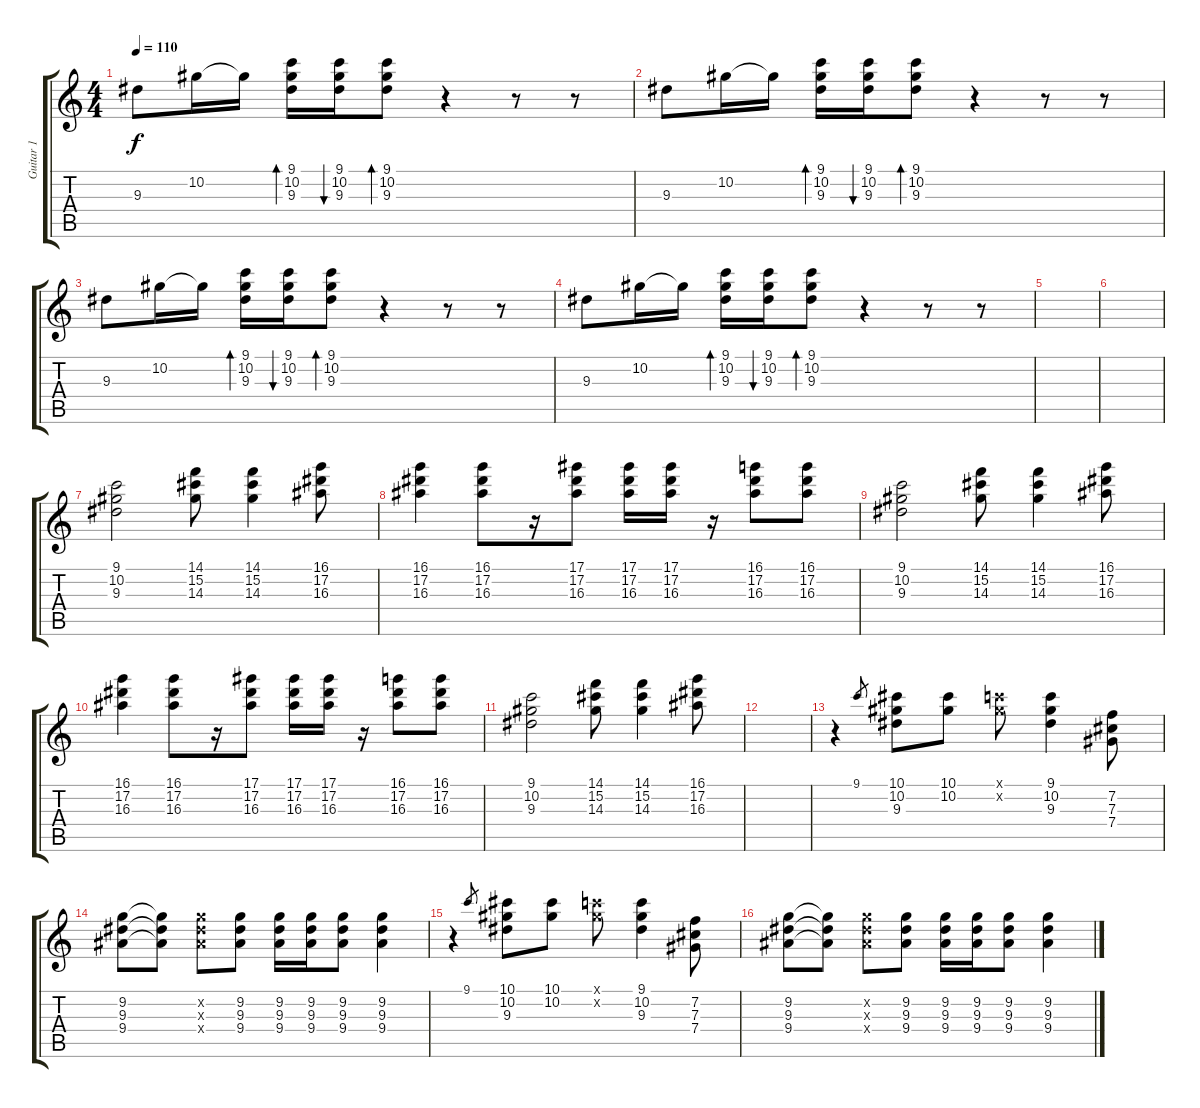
\track ("Guitar 1" "Guitar 1") {instrument electricguitarjazz}
\staff {score tabs}
\tuning (Eb4 Bb3 Gb3 Db3 Ab2 Eb2) {hide}
\ts (4 4)
\tempo 110
\clef g2
\ks c
9.3.8{dy f} 10.2.16 10.2{t}.16 (9.1 10.2 9.3).16{bd 240} (9.1 10.2 9.3).16{bu 240} (9.1 10.2 9.3).8{bd 480} r.4 r.8 r.8 |
9.3.8 10.2.16 10.2{t}.16 (9.1 10.2 9.3).16{bd 240} (9.1 10.2 9.3).16{bu 240} (9.1 10.2 9.3).8{bd 480} r.4 r.8 r.8 |
9.3.8 10.2.16 10.2{t}.16 (9.1 10.2 9.3).16{bd 240} (9.1 10.2 9.3).16{bu 240} (9.1 10.2 9.3).8{bd 480} r.4 r.8 r.8 |
9.3.8 10.2.16 10.2{t}.16 (9.1 10.2 9.3).16{bd 240} (9.1 10.2 9.3).16{bu 240} (9.1 10.2 9.3).8{bd 480} r.4 r.8 r.8 |
|
|
(9.1 10.2 9.3).2 (14.1 15.2 14.3).8 (14.1 15.2 14.3).4 (16.1 17.2 16.3).8 |
(16.1 17.2 16.3).4 (16.1 17.2 16.3).8 r.16 (17.1 17.2 16.3).8 (17.1 17.2 16.3).16 (17.1 17.2 16.3).16 r.16 (16.1 17.2 16.3).8 (16.1 17.2 16.3).8 |
(9.1 10.2 9.3).2 (14.1 15.2 14.3).8 (14.1 15.2 14.3).4 (16.1 17.2 16.3).8 |
(16.1 17.2 16.3).4 (16.1 17.2 16.3).8 r.16 (17.1 17.2 16.3).8 (17.1 17.2 16.3).16 (17.1 17.2 16.3).16 r.16 (16.1 17.2 16.3).8 (16.1 17.2 16.3).8 |
(9.1 10.2 9.3).2 (14.1 15.2 14.3).8 (14.1 15.2 14.3).4 (16.1 17.2 16.3).8 |
|
r.4 9.1.8{gr} (10.1 10.2 9.3).8 (10.1 10.2).8 (9.1{x} 10.2{x}).8 (9.1 10.2 9.3).4 (7.2 7.3 7.4).8 |
(9.2 9.3 9.4).8 (9.2{t} 9.3{t} 9.4{t}).8 (9.2{x} 9.3{x} 9.4{x}).8 (9.2 9.3 9.4).8 (9.2 9.3 9.4).16 (9.2 9.3 9.4).16 (9.2 9.3 9.4).8 (9.2 9.3 9.4).4 |
r.4 9.1.8{gr} (10.1 10.2 9.3).8 (10.1 10.2).8 (9.1{x} 10.2{x}).8 (9.1 10.2 9.3).4 (7.2 7.3 7.4).8 |
(9.2 9.3 9.4).8 (9.2{t} 9.3{t} 9.4{t}).8 (9.2{x} 9.3{x} 9.4{x}).8 (9.2 9.3 9.4).8 (9.2 9.3 9.4).16 (9.2 9.3 9.4).16 (9.2 9.3 9.4).8 (9.2 9.3 9.4).4
